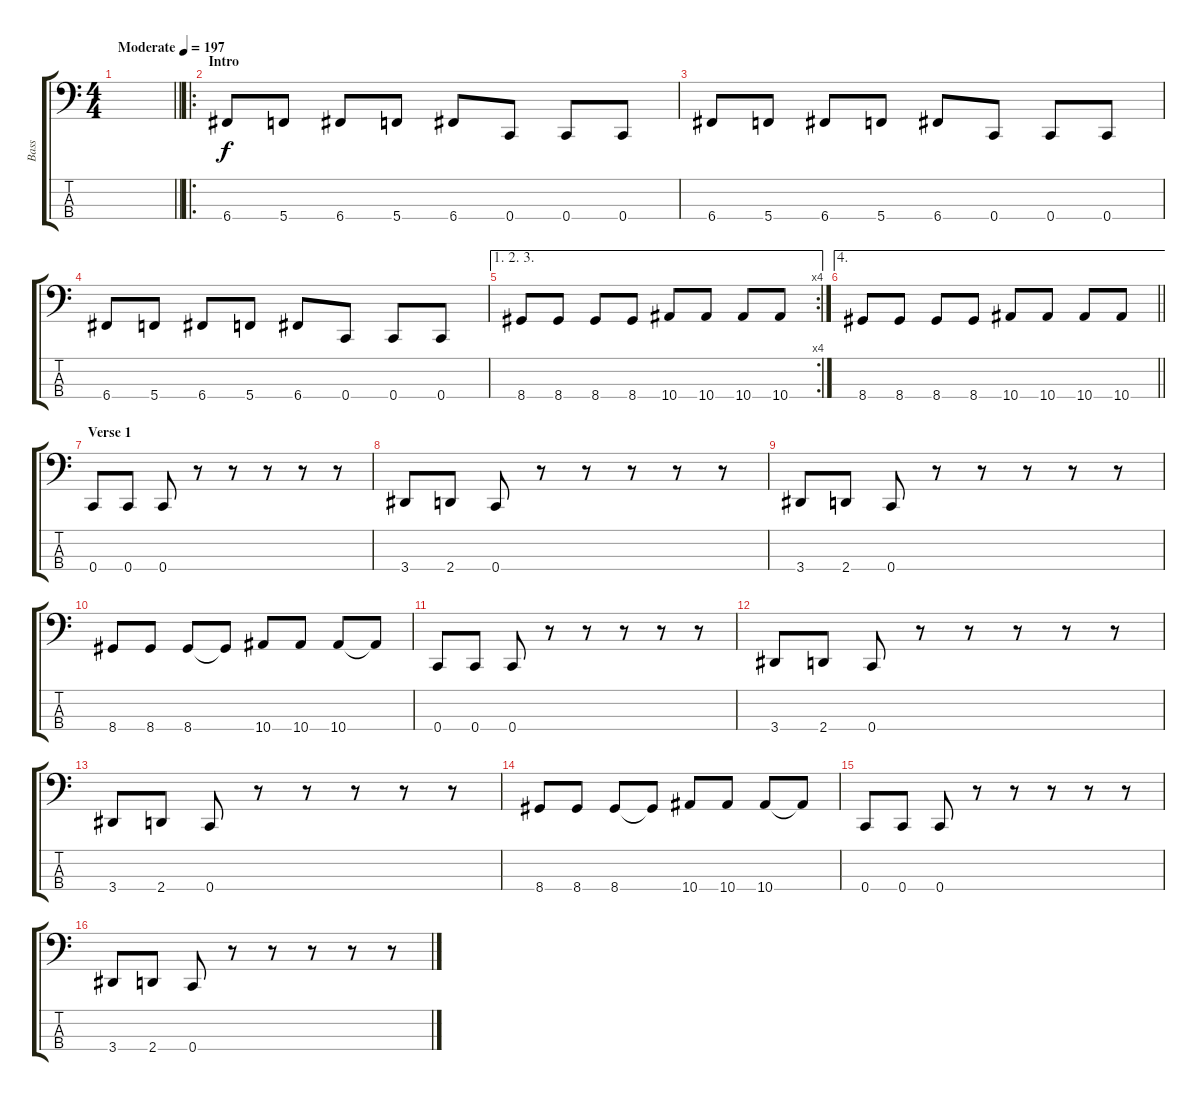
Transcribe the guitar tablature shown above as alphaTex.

\track ("Bass" "Bass") {instrument electricbassfinger}
\staff {score tabs}
\tuning (F2 C2 G1 C1) {hide}
\ts (4 4)
\tempo (197 "Moderate")
\clef f4
\barLineRight lightlight
\ks c
|
\ro
\section ("" "Intro")
6.4.8 5.4.8 6.4.8 5.4.8 6.4.8 0.4.8 0.4.8 0.4.8 |
6.4.8 5.4.8 6.4.8 5.4.8 6.4.8 0.4.8 0.4.8 0.4.8 |
6.4.8 5.4.8 6.4.8 5.4.8 6.4.8 0.4.8 0.4.8 0.4.8 |
\ae (1 2 3)
\rc 4
8.4.8 8.4.8 8.4.8 8.4.8 10.4.8 10.4.8 10.4.8 10.4.8 |
\ae 4
\barLineRight lightlight
8.4.8 8.4.8 8.4.8 8.4.8 10.4.8 10.4.8 10.4.8 10.4.8 |
\section ("" "Verse 1")
0.4.8 0.4.8 0.4.8 r.8 r.8 r.8 r.8 r.8 |
3.4.8 2.4.8 0.4.8 r.8 r.8 r.8 r.8 r.8 |
3.4.8 2.4.8 0.4.8 r.8 r.8 r.8 r.8 r.8 |
8.4.8 8.4.8 8.4.8 8.4{t}.8 10.4.8 10.4.8 10.4.8 10.4{t}.8 |
0.4.8 0.4.8 0.4.8 r.8 r.8 r.8 r.8 r.8 |
3.4.8 2.4.8 0.4.8 r.8 r.8 r.8 r.8 r.8 |
3.4.8 2.4.8 0.4.8 r.8 r.8 r.8 r.8 r.8 |
8.4.8 8.4.8 8.4.8 8.4{t}.8 10.4.8 10.4.8 10.4.8 10.4{t}.8 |
0.4.8 0.4.8 0.4.8 r.8 r.8 r.8 r.8 r.8 |
3.4.8 2.4.8 0.4.8 r.8 r.8 r.8 r.8 r.8
